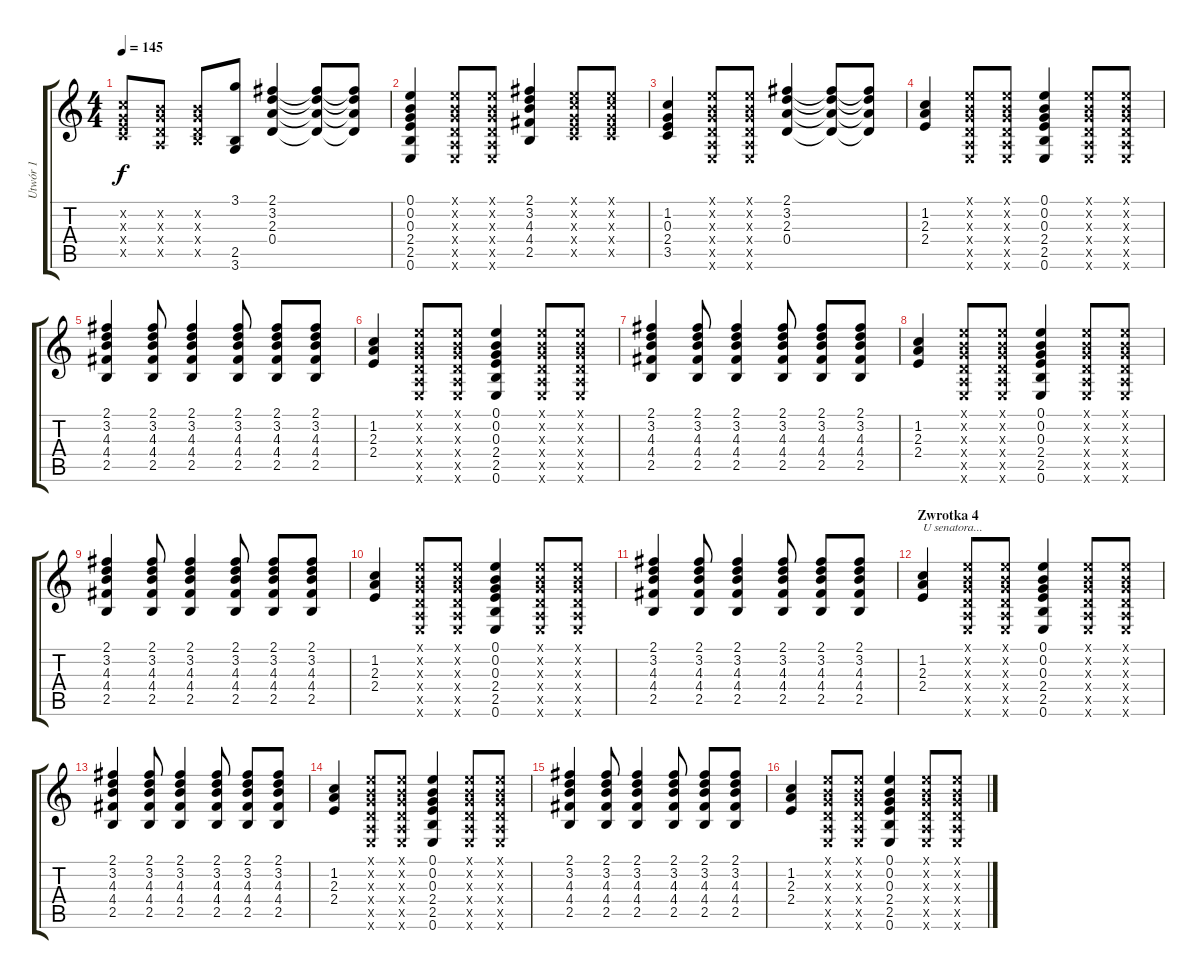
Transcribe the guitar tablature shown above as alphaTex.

\track ("Utwór 1" "Utwór 1") {instrument acousticguitarsteel}
\staff {score tabs}
\tuning (E4 B3 G3 D3 A2 E2) {hide}
\ts (4 4)
\tempo 145
\clef g2
\ks c
(1.2{x} 0.3{x} 2.4{x} 3.5{x}).8{dy f} (0.2{x} 0.3{x} 0.4{x} 0.5{x}).8 (0.2{x} 0.3{x} 0.4{x} 2.5{x}).8 (3.1 2.5 3.6).8 (2.1 3.2 2.3 0.4).4 (2.1{t} 3.2{t} 2.3{t} 0.4{t}).8 (2.1{t} 3.2{t} 2.3{t} 0.4{t}).8 |
(0.1 0.2 0.3 2.4 2.5 0.6).4 (0.1{x} 0.2{x} 0.3{x} 0.4{x} 0.5{x} 0.6{x}).8 (0.1{x} 0.2{x} 0.3{x} 0.4{x} 0.5{x} 0.6{x}).8 (2.1 3.2 4.3 4.4 2.5).4 (0.1{x} 1.2{x} 0.3{x} 2.4{x} 3.5{x}).8 (0.1{x} 1.2{x} 0.3{x} 2.4{x} 3.5{x}).8 |
(1.2 0.3 2.4 3.5).4 (0.1{x} 0.2{x} 0.3{x} 0.4{x} 0.5{x} 0.6{x}).8 (0.1{x} 0.2{x} 0.3{x} 0.4{x} 0.5{x} 0.6{x}).8 (2.1 3.2 2.3 0.4).4 (2.1{t} 3.2{t} 2.3{t} 0.4{t}).8 (2.1{t} 3.2{t} 2.3{t} 0.4{t}).8 |
(1.2 2.3 2.4).4 (0.1{x} 0.2{x} 0.3{x} 0.4{x} 0.5{x} 0.6{x}).8 (0.1{x} 0.2{x} 0.3{x} 0.4{x} 0.5{x} 0.6{x}).8 (0.1 0.2 0.3 2.4 2.5 0.6).4 (0.1{x} 0.2{x} 0.3{x} 0.4{x} 0.5{x} 0.6{x}).8 (0.1{x} 0.2{x} 0.3{x} 0.4{x} 0.5{x} 0.6{x}).8 |
(2.1 3.2 4.3 4.4 2.5).4 (2.1 3.2 4.3 4.4 2.5).8 (2.1 3.2 4.3 4.4 2.5).4 (2.1 3.2 4.3 4.4 2.5).8 (2.1 3.2 4.3 4.4 2.5).8 (2.1 3.2 4.3 4.4 2.5).8 |
(1.2 2.3 2.4).4 (0.1{x} 0.2{x} 0.3{x} 0.4{x} 0.5{x} 0.6{x}).8 (0.1{x} 0.2{x} 0.3{x} 0.4{x} 0.5{x} 0.6{x}).8 (0.1 0.2 0.3 2.4 2.5 0.6).4 (0.1{x} 0.2{x} 0.3{x} 0.4{x} 0.5{x} 0.6{x}).8 (0.1{x} 0.2{x} 0.3{x} 0.4{x} 0.5{x} 0.6{x}).8 |
(2.1 3.2 4.3 4.4 2.5).4 (2.1 3.2 4.3 4.4 2.5).8 (2.1 3.2 4.3 4.4 2.5).4 (2.1 3.2 4.3 4.4 2.5).8 (2.1 3.2 4.3 4.4 2.5).8 (2.1 3.2 4.3 4.4 2.5).8 |
(1.2 2.3 2.4).4 (0.1{x} 0.2{x} 0.3{x} 0.4{x} 0.5{x} 0.6{x}).8 (0.1{x} 0.2{x} 0.3{x} 0.4{x} 0.5{x} 0.6{x}).8 (0.1 0.2 0.3 2.4 2.5 0.6).4 (0.1{x} 0.2{x} 0.3{x} 0.4{x} 0.5{x} 0.6{x}).8 (0.1{x} 0.2{x} 0.3{x} 0.4{x} 0.5{x} 0.6{x}).8 |
(2.1 3.2 4.3 4.4 2.5).4 (2.1 3.2 4.3 4.4 2.5).8 (2.1 3.2 4.3 4.4 2.5).4 (2.1 3.2 4.3 4.4 2.5).8 (2.1 3.2 4.3 4.4 2.5).8 (2.1 3.2 4.3 4.4 2.5).8 |
(1.2 2.3 2.4).4 (0.1{x} 0.2{x} 0.3{x} 0.4{x} 0.5{x} 0.6{x}).8 (0.1{x} 0.2{x} 0.3{x} 0.4{x} 0.5{x} 0.6{x}).8 (0.1 0.2 0.3 2.4 2.5 0.6).4 (0.1{x} 0.2{x} 0.3{x} 0.4{x} 0.5{x} 0.6{x}).8 (0.1{x} 0.2{x} 0.3{x} 0.4{x} 0.5{x} 0.6{x}).8 |
(2.1 3.2 4.3 4.4 2.5).4 (2.1 3.2 4.3 4.4 2.5).8 (2.1 3.2 4.3 4.4 2.5).4 (2.1 3.2 4.3 4.4 2.5).8 (2.1 3.2 4.3 4.4 2.5).8 (2.1 3.2 4.3 4.4 2.5).8 |
\section ("" "Zwrotka 4")
(1.2 2.3 2.4).4{txt "U senatora..."} (0.1{x} 0.2{x} 0.3{x} 0.4{x} 0.5{x} 0.6{x}).8 (0.1{x} 0.2{x} 0.3{x} 0.4{x} 0.5{x} 0.6{x}).8 (0.1 0.2 0.3 2.4 2.5 0.6).4 (0.1{x} 0.2{x} 0.3{x} 0.4{x} 0.5{x} 0.6{x}).8 (0.1{x} 0.2{x} 0.3{x} 0.4{x} 0.5{x} 0.6{x}).8 |
(2.1 3.2 4.3 4.4 2.5).4 (2.1 3.2 4.3 4.4 2.5).8 (2.1 3.2 4.3 4.4 2.5).4 (2.1 3.2 4.3 4.4 2.5).8 (2.1 3.2 4.3 4.4 2.5).8 (2.1 3.2 4.3 4.4 2.5).8 |
(1.2 2.3 2.4).4 (0.1{x} 0.2{x} 0.3{x} 0.4{x} 0.5{x} 0.6{x}).8 (0.1{x} 0.2{x} 0.3{x} 0.4{x} 0.5{x} 0.6{x}).8 (0.1 0.2 0.3 2.4 2.5 0.6).4 (0.1{x} 0.2{x} 0.3{x} 0.4{x} 0.5{x} 0.6{x}).8 (0.1{x} 0.2{x} 0.3{x} 0.4{x} 0.5{x} 0.6{x}).8 |
(2.1 3.2 4.3 4.4 2.5).4 (2.1 3.2 4.3 4.4 2.5).8 (2.1 3.2 4.3 4.4 2.5).4 (2.1 3.2 4.3 4.4 2.5).8 (2.1 3.2 4.3 4.4 2.5).8 (2.1 3.2 4.3 4.4 2.5).8 |
(1.2 2.3 2.4).4 (0.1{x} 0.2{x} 0.3{x} 0.4{x} 0.5{x} 0.6{x}).8 (0.1{x} 0.2{x} 0.3{x} 0.4{x} 0.5{x} 0.6{x}).8 (0.1 0.2 0.3 2.4 2.5 0.6).4 (0.1{x} 0.2{x} 0.3{x} 0.4{x} 0.5{x} 0.6{x}).8 (0.1{x} 0.2{x} 0.3{x} 0.4{x} 0.5{x} 0.6{x}).8
